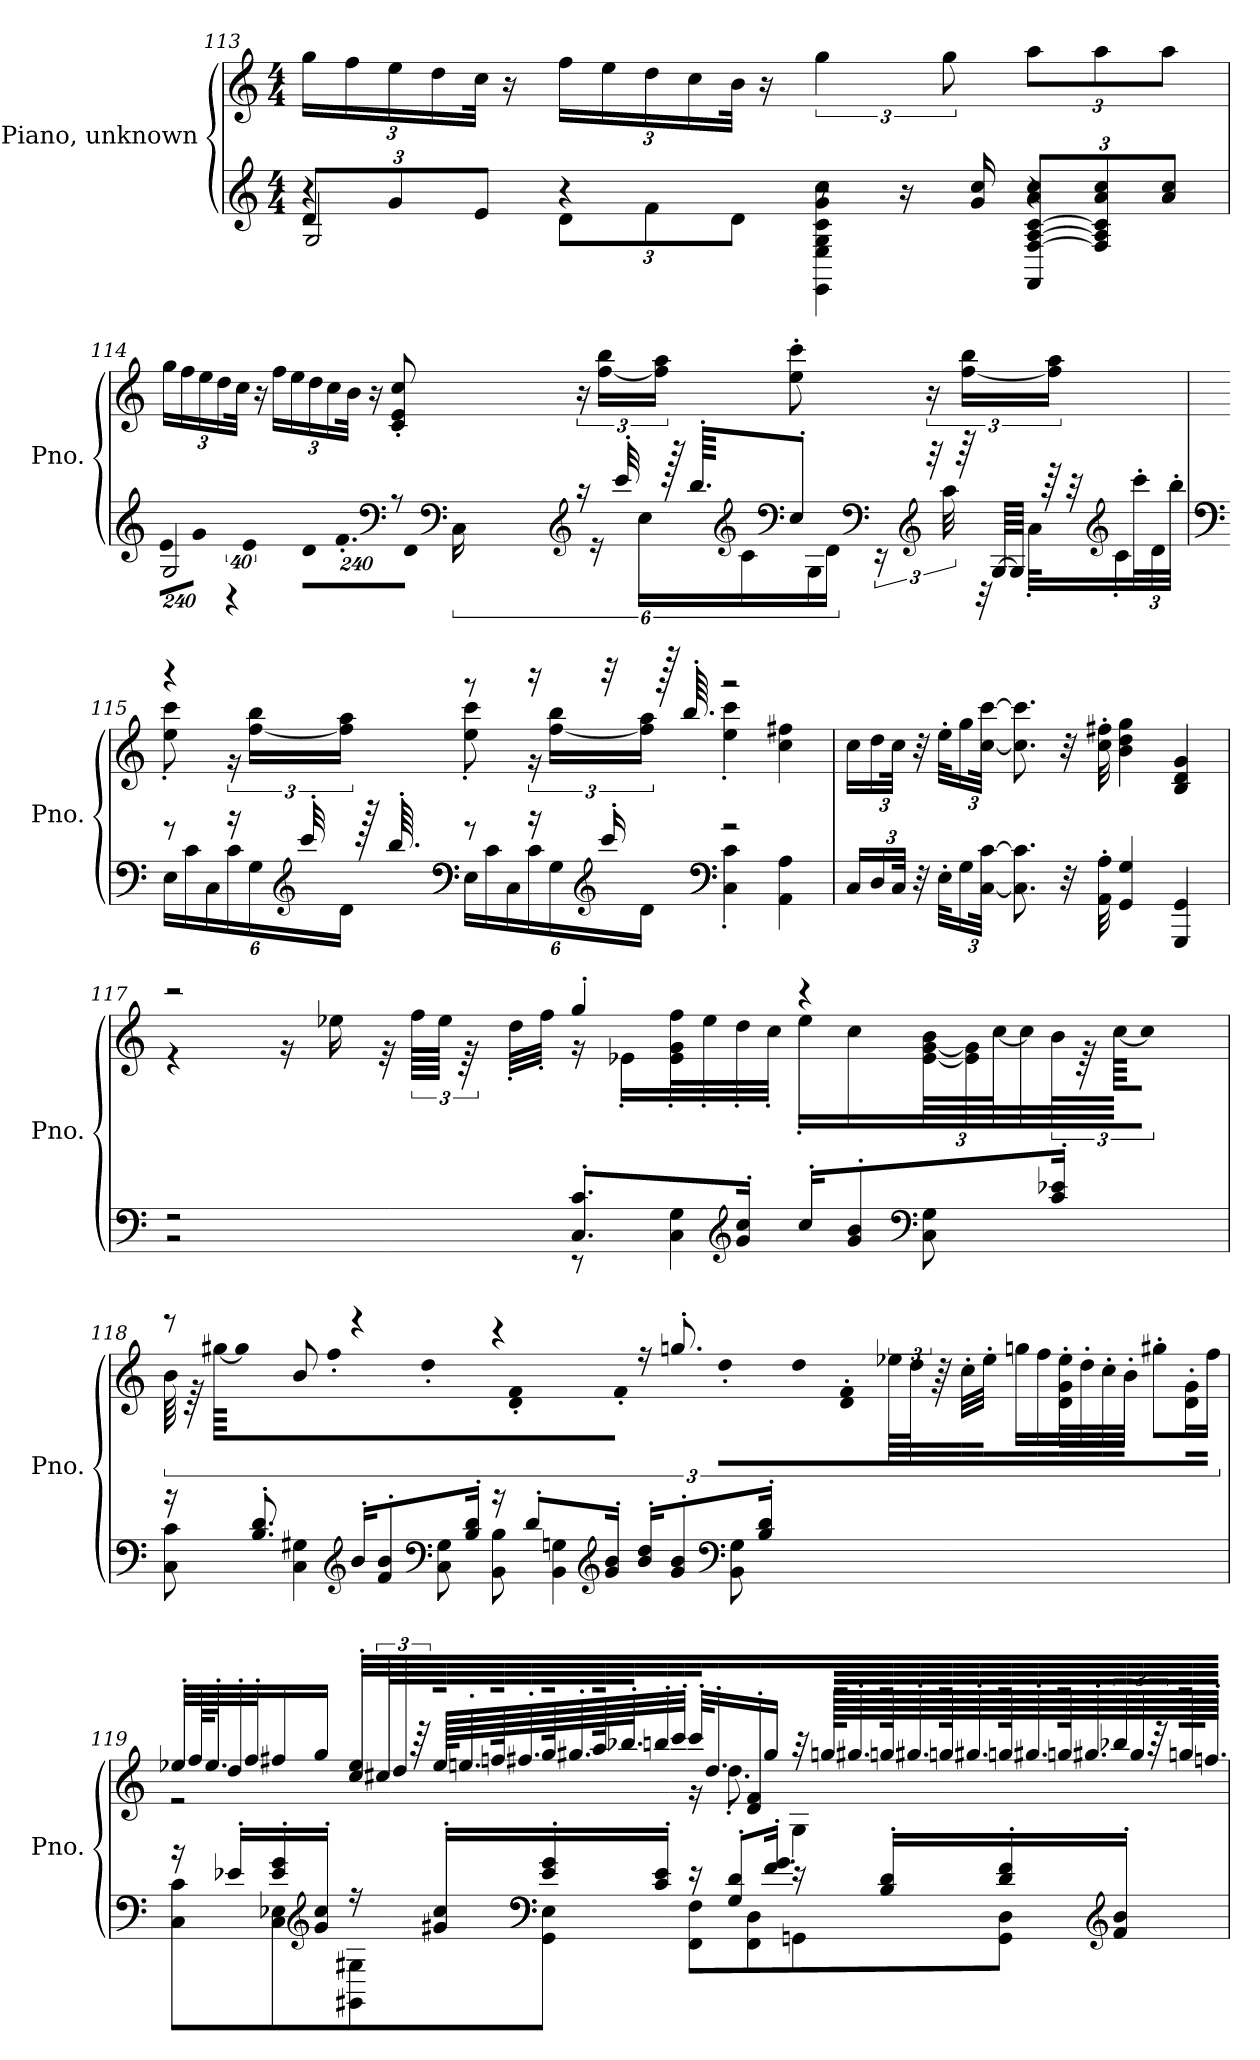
**kern	**kern
*part1	*part1
*staff2	*staff1
*I"Piano, unknown	*
*I'Pno.	*
*clefG2	*clefG2
*k[]	*k[]
*M4/4	*M4/4
*Xbrackettup	*Xbrackettup
=113	=113
*^	*
*	*^	*
12d/L	4r	2G/	24gg\LL
.	.	.	24ff\
12g/	.	.	24ee\
.	.	.	24dd\
12e/J	.	.	48cc\JJk
.	.	.	16r
4r	12d\L	.	24ff\LL
.	.	.	24ee\
.	12f\	.	24dd\
.	.	.	24cc\
.	12d\J	.	48b\JJk
.	.	.	16r
*	*	*	*brackettup
8r	4EE\ 4E\ 4G\ 4c\ 4g\ 4cc\	2r	6gg\
16r	.	.	.
.	.	.	12gg\
16g/ 16cc/	.	.	.
*	*	*	*Xbrackettup
12FF/ [12F/ [12A/ [12c/ 12a/ 12cc/L	4r	.	12aa\L
12F/] 12A/] 12c/] 12a/ 12cc/	.	.	12aa\
12a/ 12cc/J	.	.	12aa\J
*	*v	*v	*
!!LO:LB:g=z
=114	=114	=114
*	*brackettup	*
!	!LO:N:vis=16	!
2G/	1920%137e\LL	24gg\LL
.	.	24ff\
!	!LO:N:vis=16	!
.	1920%137g\JJ	.
.	.	24ee\
.	.	24dd\
!	!LO:N:vis=32	!
.	640%23r	.
.	.	48cc\JJk
!	!LO:N:vis=16	!
.	1920%137e\	.
.	.	16r
!	!LO:N:vis=16	!
.	1920%137d\LL	24ff\LL
.	.	24ee\
!	!LO:N:vis=16.	!
.	960%103f'\	.
.	.	24dd\
.	.	24cc\
.	.	48b\JJk
!	!LO:N:vis=16	!
.	1920%137d\JJ	.
.	.	16r
*clefF4	*	*
8r	24C\	8c/' 8e/' 8cc/'
.	24r	.
.	24E\LL	.
*clefG2	*	*
*	*Xbrackettup	*brackettup
16r	24c\	24r
.	24G\	[24ff\ 24bb\LL
32ccc'/	.	.
.	24d\JJ	24ff\] 24aa\JJ
128r	.	.
64.bb'/KKKL	.	.
*clefF4	*	*
*	*brackettup	*
8E'/J	24r	8ee\' 8ccc\'
.	48c\	.
.	32r	.
.	32C'\KLL	.
*clefG2	*	*
32r	16c'\	24r
64r	.	.
.	.	[24ff\ 24bb\LL
[64G/LLLL	.	.
*	*Xbrackettup	*
64G/JJJJ]	48ccc'\L	.
64r	.	.
.	48d\	24ff\] 24aa\JJ
32r	.	.
.	48bb'\JJJ	.
!!LO:LB:g=z
=115	=115	=115
*clefF4	*	*
*	*	*^
8r	24E\LL	4r	8ee\' 8ccc\'
.	24c\	.	.
.	24C\	.	.
16r	24c\	.	24r
.	24G\	.	[24ff\ 24bb\LL
*clefG2	*	*	*
32ccc'/	.	.	.
.	24d\JJ	.	24ff\] 24aa\JJ
128r	.	.	.
64.bb'/	.	.	.
*clefF4	*	*	*
8r	24E\LL	8r	8ee\' 8ccc\'
.	24c\	.	.
.	24C\	.	.
16r	24c\	16r	24r
.	24G\	.	[24ff\ 24bb\LL
*clefG2	*	*	*
16ccc'/	.	32r	.
.	24d\JJ	.	24ff\] 24aa\JJ
.	.	128r	.
.	.	64.bb'/	.
*clefF4	*	*	*
2r	4C\' 4c\'	2r	4ee\' 4ccc\'
.	4AA\ 4A\	.	4cc\ 4ff#X\
*v	*v	*	*
*	*v	*v
=116	=116
16C/LL	16cc\LL
*	*Xbrackettup
24D/	24dd\
48C/JJk	48cc\JJk
32r	32r
32E'\KLL	32ee'\KLL
24G\	24gg\
[48C\ [48c\JJk	[48cc\ [48ccc\JJk
8.C\] 8.c\]	8.cc\] 8.ccc\]
32r	32r
32AA\' 32A\'	32cc\' 32ff#X\'
4GG/ 4G/	4b\ 4dd\ 4gg\
4GGG/ 4GG/	4B/ 4d/ 4g/
!!LO:PB:g=z
=117	=117
*^	*^
2r	2r	2r	4r
.	.	.	16r
.	.	.	16ee-X\
.	.	.	32r
*	*	*	*brackettup
.	.	.	96ff\LLLL
.	.	.	96ee-\JJJJ
.	.	.	96r
.	.	.	32dd'\LLL
.	.	.	32ff'\JJJ
8.C/' 8.c/'L	8r	4gg'/	16r
.	.	.	16e-X'\LL
.	4C\ 4G\	.	32e-\' 32g\' 32ff\'L
.	.	.	32ee-'\
*clefG2	*	*	*
16g/' 16cc/'Jk	.	.	32dd'\
.	.	.	32cc'\JJJ
16cc'/KL	.	4r	16ee-'\LL
8g/' 8b/'	.	.	16cc\
*clefF4	*	*	*
*	*	*	*Xbrackettup
.	8C\ 8G\	.	[96e-\ [96g\ 96b\LL
.	.	.	96e-\] 96g\]
.	.	.	[96cc\J
.	.	.	32cc\]
*	*	*	*brackettup
16c/' 16e-X/'Jk	.	.	96b\JJJk
.	.	.	96r
.	.	.	[96cc\KLLL
.	.	.	32cc\JJJ]
!!LO:LB:g=z	!!
=118	=118	=118	=118
16r	8C\ 8c\	8r	96b\
.	.	.	96r
.	.	.	[96gg#X\KLLL
.	.	.	32gg#\]
8.B/' 8.d/'	.	.	32ff'\
.	.	.	32dd'\J
.	4C\ 4G#X\	8b/	16d\' 16f\'
.	.	.	16f'\JJ
*clefG2	*	*	*
16b'/KL	.	4r	16dd'\LL
8f/' 8b/'	.	.	16dd\
*clefF4	*	*	*
.	8C\ 8G#\	.	32d\' 32f\'L
.	.	.	96ee-X\L
.	.	.	96dd\JJJJ
.	.	.	96r
16B/' 16d/'Jk	.	.	32cc'\LLL
.	.	.	32ee-'\JJJ
16r	8BB\ 8B\	4r	16ggn\LL
8d'/L	.	.	16ff\
.	4BB\ 4Gn\	.	32d\' 32g\' 32ee-\'L
.	.	.	32dd'\
*clefG2	*	*	*
16g/' 16b/'Jk	.	.	32cc'\
.	.	.	32b'\JJJ
16b/' 16dd/'KL	.	16r	8gg#X'\L
8g/' 8b/'	.	8.ggn'/	.
*clefF4	*	*	*
.	8BB\ 8G\	.	16d\' 16g\'L
16B/' 16d/'Jk	.	.	16ff\JJ
!!LO:LB:g=z	!!
=119	=119	=119	=119
16r	8C\ 8c\L	32ee-X'/LLL	2r
.	.	128ff/KL	.
.	.	64.ee-'/J	.
16e-X'/LL	.	32dd'/	.
.	.	32ff'/J	.
16e-/' 16g/'	8C\ 8E-X\	16ff#X/	.
*clefG2	*	*	*
16g/' 16cc/'JJ	.	16gg/JJ	.
16r	8GG#X\ 8G#X\	32cc/' 32ee-/'LLL	.
.	.	96cc#X/L	.
.	.	96dd/JJJJ	.
.	.	96r	.
16g#X/' 16cc/'LL	.	128ee-/KLLLL	.
.	.	64.een'/	.
.	.	128ffn/K	.
.	.	64.ff#X'/	.
*clefF4	*	*	*
16e-/' 16g#/'	8GG#\ 8E-\J	128gg/K	.
.	.	64.gg#X'/	.
.	.	128aa/K	.
.	.	64.bb-X'/J	.
16c/' 16e-/'JJ	.	32bbn'/	.
.	.	32ccc'/JJJ	.
16r	8FF\ 8F\L	32ccc'/KLL	16r
.	.	16.dd'/	.
8G#/' 8d/'L	.	.	8.dd'\
.	8FF\ 8D\	16d/' 16f/'	.
16f/' 16g#/'Jk	.	16gg#/JJ	.
16r	8GGn\	32r	4G'\
.	.	128ggn/KLLLL	.
.	.	64.gg#X'/	.
16B/' 16d/'LL	.	128ggn/K	.
.	.	64.gg#X'/	.
.	.	128ggn/K	.
.	.	64.gg#X'/	.
16d/' 16f/'	8GG\ 8D\J	128ggn/K	.
.	.	64.gg#X'/	.
.	.	128ggn/K	.
.	.	64.gg#X'/	.
*clefG2	*	*	*
16f/' 16b/'JJ	.	96bb-X/	.
.	.	96gg#/JJJJ	.
.	.	96r	.
.	.	128ggn/KLLLL	.
.	.	64.ffn'/JJJJ	.
*v	*v	*	*
*	*v	*v
=	=
*-	*-
